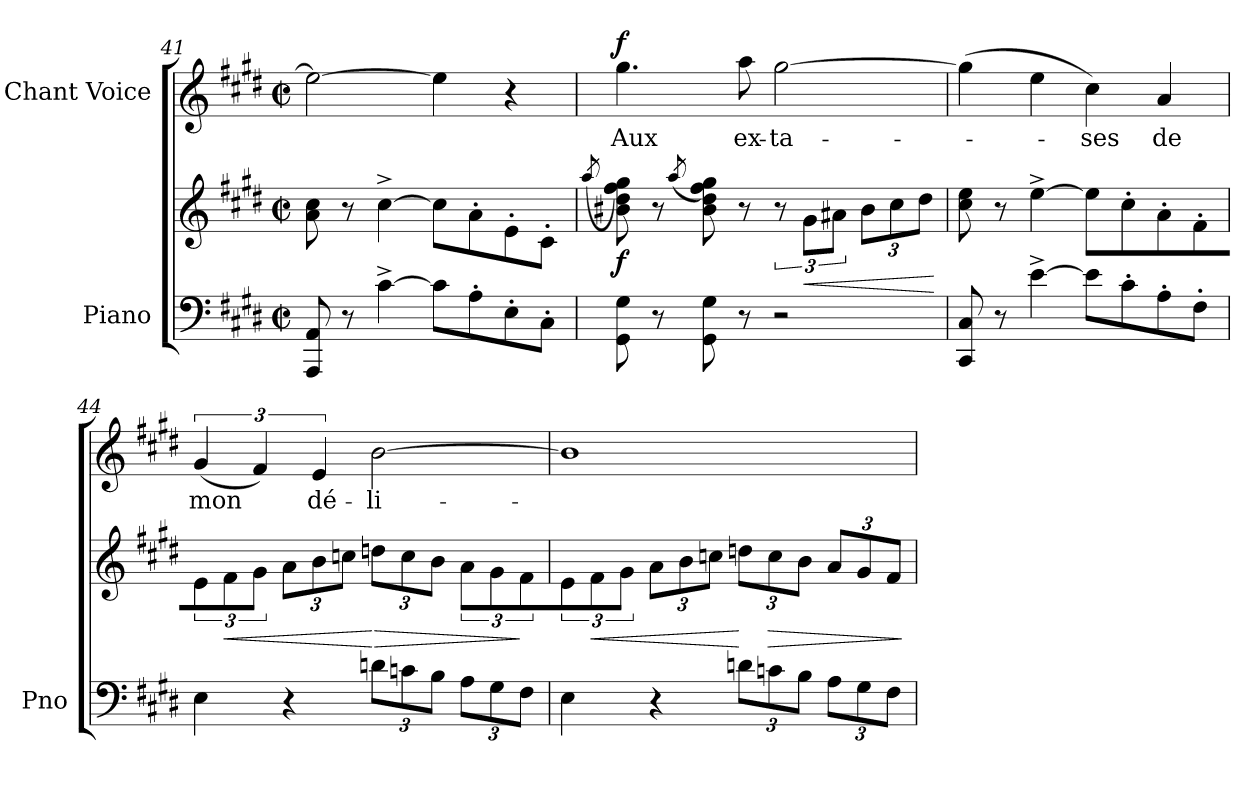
**kern	**kern	**dynam	**kern	**text	**dynam
*part2	*part2	*part2	*part1	*part1	*part1
*staff3	*staff2	*staff2/3	*staff1	*staff1	*staff1
*I"Piano	*	*	*I"Chant Voice	*	*
*I'Pno	*	*	*	*	*
*clefF4	*clefG2	*	*clefG2	*	*
*k[f#c#g#d#]	*k[f#c#g#d#]	*	*k[f#c#g#d#]	*	*
*M2/2	*M2/2	*	*M2/2	*	*
*met(c|)	*met(c|)	*	*met(c|)	*	*
=41	=41	=41	=41	=41	=41
8AAA/ 8AA/	8a\ 8cc#\	.	2ee\_	.	.
8r	8r	.	.	.	.
[4c#^\	[4cc#^\	.	.	.	.
8c#\L]	8cc#\L]	.	4ee\]	.	.
8A'\	8a'\	.	.	.	.
8E'\	8e'\	.	4r	.	.
8C#'\J	8c#'\J	.	.	.	.
=42	=42	=42	=42	=42	=42
.	(<8qaa/	.	.	.	.
!	!	!LO:DY:b	!	!	!LO:DY:a
8GG#\ 8G#\	8b#X\ 8dd#\ 8ff#\ 8gg#\)	f	4.gg#\	Aux	f
8r	8r	.	.	.	.
.	(<8qaa/	.	.	.	.
8GG#\ 8G#\	8b#\ 8dd#\ 8ff#\ 8gg#\)	.	.	.	.
8r	8r	.	8aa\	ex-	.
2r	12r	.	[2gg#\	-ta-	.
!	!	!LO:HP:b	!	!	!
.	12g#\L	<	.	.	.
.	12a#X\J	.	.	.	.
.	12b#\L	.	.	.	.
.	12cc#\	.	.	.	.
.	12dd#\J	.	.	.	.
.	.	[	.	.	.
=43	=43	=43	=43	=43	=43
8CC#/ 8C#/	8cc#\ 8ee\	.	(4gg#\]	.	.
8r	8r	.	.	.	.
[4e^\	[4ee^\	.	4ee\	.	.
8e\L]	8ee\L]	.	4cc#\)	-ses	.
8c#'\	8cc#'\	.	.	.	.
8A'\	8a'\	.	4a/	de	.
8F#'\J	8f#'\	.	.	.	.
=44	=44	=44	=44	=44	=44
4E\	12e\	.	(6g#/	mon	.
!	!	!LO:HP:b	!	!	!
.	12f#\	<	.	.	.
.	12g#\J	.	6f#/)	.	.
4r	12a\L	.	.	.	.
.	12b\	.	6e/	dé-	.
.	12ccn\J	.	.	.	.
!	!	!LO:HP:n=1:b	!	!	!
12dn\L	12ddn\L	[ >	[2b\	-li-	.
12cn\	12cc\	.	.	.	.
12B\J	12b\J	.	.	.	.
12A\L	12a\L	.	.	.	.
12G#\	12g#\	.	.	.	.
12F#\J	12f#\	]	.	.	.
=45	=45	=45	=45	=45	=45
4E\	12e\	.	1b]	.	.
!	!	!LO:HP:b	!	!	!
.	12f#\	<	.	.	.
.	12g#\J	.	.	.	.
4r	12a\L	.	.	.	.
.	12b\	.	.	.	.
.	12ccn\J	.	.	.	.
12dn\L	12ddn\L	[	.	.	.
!	!	!LO:HP:b	!	!	!
12cn\	12cc\	>	.	.	.
12B\J	12b\J	.	.	.	.
12A\L	12a/L	.	.	.	.
12G#\	12g#/	.	.	.	.
12F#\J	12f#/J	.	.	.	.
.	.	]	.	.	.
=	=	=	=	=	=
*-	*-	*-	*-	*-	*-
